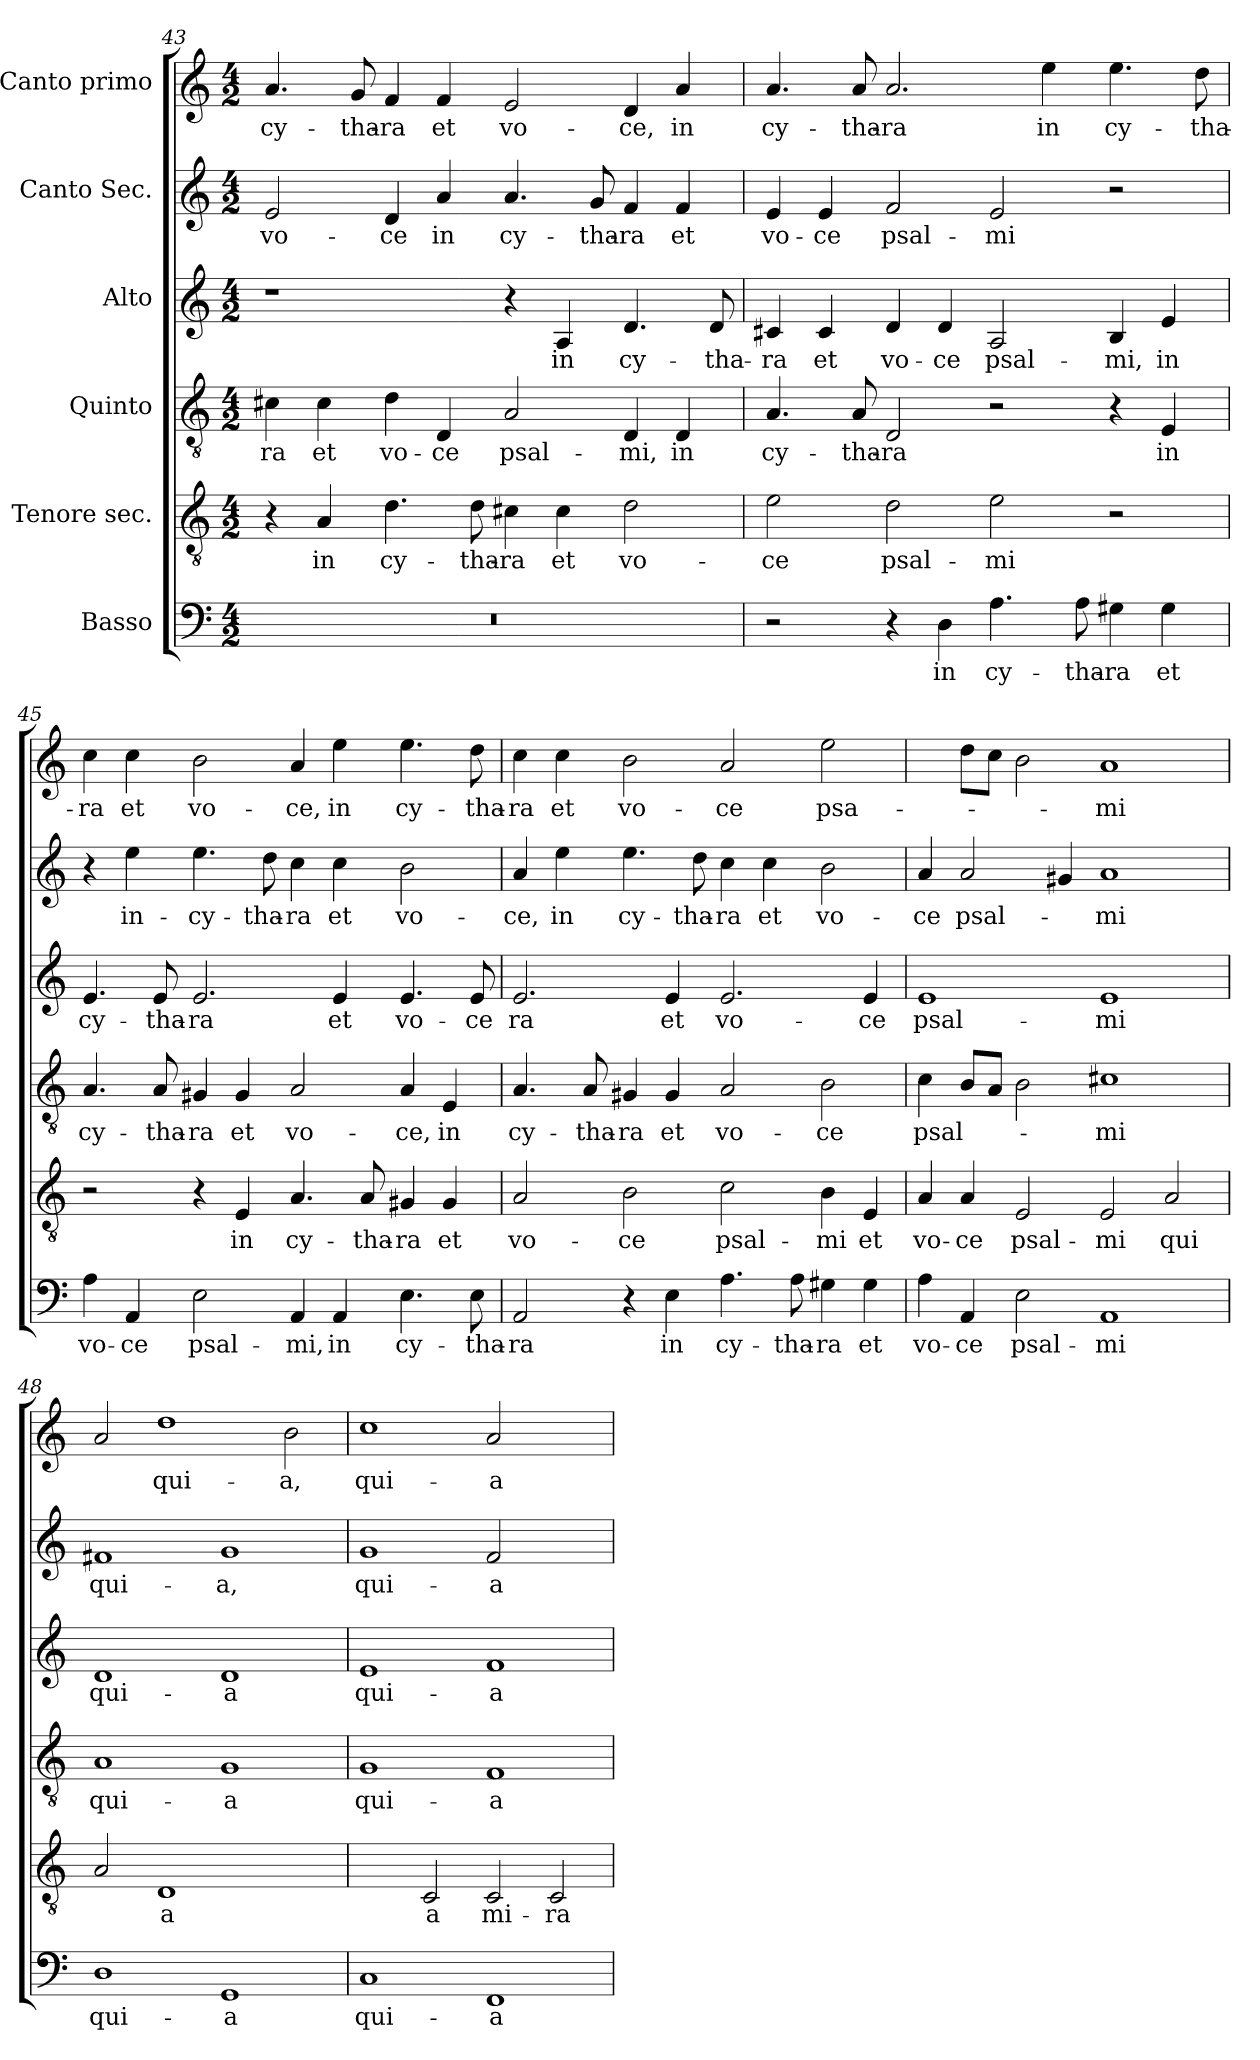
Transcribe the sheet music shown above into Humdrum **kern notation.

**kern	**text	**kern	**text	**kern	**text	**kern	**text	**kern	**text	**kern	**text
*part6	*part6	*part5	*part5	*part4	*part4	*part3	*part3	*part2	*part2	*part1	*part1
*staff6	*staff6	*staff5	*staff5	*staff4	*staff4	*staff3	*staff3	*staff2	*staff2	*staff1	*staff1
*I"Basso	*	*I"Tenore sec.	*	*I"Quinto	*	*I"Alto	*	*I"Canto Sec.	*	*I"Canto primo	*
*clefF4	*	*clefGv2	*	*clefGv2	*	*clefG2	*	*clefG2	*	*clefG2	*
*k[]	*	*k[]	*	*k[]	*	*k[]	*	*k[]	*	*k[]	*
*M4/2	*	*M4/2	*	*M4/2	*	*M4/2	*	*M4/2	*	*M4/2	*
=43	=43	=43	=43	=43	=43	=43	=43	=43	=43	=43	=43
!	!	!	!	!	!LO:LY:b	!	!	!	!LO:LY:b	!	!LO:LY:b
0r	.	4r	.	4c#X\	-­ra	1r	.	2e/	vo-	4.a/	cy-
!	!	!	!LO:LY:b	!	!LO:LY:b	!	!	!	!	!	!
.	.	4A/	in	4c#\	et	.	.	.	.	.	.
!	!	!	!	!	!	!	!	!	!	!	!LO:LY:b
.	.	.	.	.	.	.	.	.	.	8g/	-tha-
!	!	!	!LO:LY:b	!	!LO:LY:b	!	!	!	!LO:LY:b	!	!LO:LY:b
.	.	4.d\	cy-	4d\	vo-	.	.	4d/	-ce	4f/	-ra
!	!	!	!	!	!LO:LY:b	!	!	!	!LO:LY:b	!	!LO:LY:b
.	.	.	.	4D/	-ce	.	.	4a/	in	4f/	et
!	!	!	!LO:LY:b	!	!	!	!	!	!	!	!
.	.	8d\	-tha-	.	.	.	.	.	.	.	.
!	!	!	!LO:LY:b	!	!LO:LY:b	!	!	!	!LO:LY:b	!	!LO:LY:b
.	.	4c#X\	-ra	2A/	psal-	4r	.	4.a/	cy-	2e/	vo-
!	!	!	!LO:LY:b	!	!	!	!LO:LY:b	!	!	!	!
.	.	4c#\	et	.	.	4A/	in	.	.	.	.
!	!	!	!	!	!	!	!	!	!LO:LY:b	!	!
.	.	.	.	.	.	.	.	8g/	-tha-	.	.
!	!	!	!LO:LY:b	!	!LO:LY:b	!	!LO:LY:b	!	!LO:LY:b	!	!LO:LY:b
.	.	2d\	vo-	4D/	-mi,	4.d/	cy-	4f/	-ra	4d/	-ce,
!	!	!	!	!	!LO:LY:b	!	!	!	!LO:LY:b	!	!LO:LY:b
.	.	.	.	4D/	in	.	.	4f/	et	4a/	in
!	!	!	!	!	!	!	!LO:LY:b	!	!	!	!
.	.	.	.	.	.	8d/	-tha-	.	.	.	.
=44	=44	=44	=44	=44	=44	=44	=44	=44	=44	=44	=44
!	!	!	!LO:LY:b	!	!LO:LY:b	!	!LO:LY:b	!	!LO:LY:b	!	!LO:LY:b
2r	.	2e\	-ce	4.A/	cy-	4c#X/	-ra	4e/	vo-	4.a/	cy-
!	!	!	!	!	!	!	!LO:LY:b	!	!LO:LY:b	!	!
.	.	.	.	.	.	4c#/	et	4e/	-ce	.	.
!	!	!	!	!	!LO:LY:b	!	!	!	!	!	!LO:LY:b
.	.	.	.	8A/	-tha-	.	.	.	.	8a/	-tha-
!	!	!	!LO:LY:b	!	!LO:LY:b	!	!LO:LY:b	!	!LO:LY:b	!	!LO:LY:b
4r	.	2d\	psal-	2D/	-ra	4d/	vo-	2f/	psal-	2.a/	-ra
!	!LO:LY:b	!	!	!	!	!	!LO:LY:b	!	!	!	!
4D\	in	.	.	.	.	4d/	-ce	.	.	.	.
!	!LO:LY:b	!	!LO:LY:b	!	!	!	!LO:LY:b	!	!LO:LY:b	!	!
4.A\	cy-	2e\	-mi	2r	.	2A/	psal-	2e/	-mi	.	.
!	!	!	!	!	!	!	!	!	!	!	!LO:LY:b
.	.	.	.	.	.	.	.	.	.	4ee\	in
!	!LO:LY:b	!	!	!	!	!	!	!	!	!	!
8A\	-tha-	.	.	.	.	.	.	.	.	.	.
!	!LO:LY:b	!	!	!	!	!	!LO:LY:b	!	!	!	!LO:LY:b
4G#X\	-ra	2r	.	4r	.	4B/	-mi,	2r	.	4.ee\	cy-
!	!LO:LY:b	!	!	!	!LO:LY:b	!	!LO:LY:b	!	!	!	!
4G#\	et	.	.	4E/	in	4e/	in	.	.	.	.
!	!	!	!	!	!	!	!	!	!	!	!LO:LY:b
.	.	.	.	.	.	.	.	.	.	8dd\	-tha-
!!LO:LB:g=z
=45	=45	=45	=45	=45	=45	=45	=45	=45	=45	=45	=45
!	!LO:LY:b	!	!	!	!LO:LY:b	!	!LO:LY:b	!	!	!	!LO:LY:b
4A\	vo-	2r	.	4.A/	cy-	4.e/	cy-	4r	.	4cc\	-­ra
!	!LO:LY:b	!	!	!	!	!	!	!	!LO:LY:b	!	!LO:LY:b
4AA/	-ce	.	.	.	.	.	.	4ee\	in-	4cc\	et
!	!	!	!	!	!LO:LY:b	!	!LO:LY:b	!	!	!	!
.	.	.	.	8A/	-tha-	8e/	-tha-	.	.	.	.
!	!LO:LY:b	!	!	!	!LO:LY:b	!	!LO:LY:b	!	!LO:LY:b	!	!LO:LY:b
2E\	psal-	4r	.	4G#X/	-ra	2.e/	-ra	4.ee\	-cy-	2b\	vo-
!	!	!	!LO:LY:b	!	!LO:LY:b	!	!	!	!	!	!
.	.	4E/	in	4G#/	et	.	.	.	.	.	.
!	!	!	!	!	!	!	!	!	!LO:LY:b	!	!
.	.	.	.	.	.	.	.	8dd\	-tha-	.	.
!	!LO:LY:b	!	!LO:LY:b	!	!LO:LY:b	!	!	!	!LO:LY:b	!	!LO:LY:b
4AA/	-mi,	4.A/	cy-	2A/	vo-	.	.	4cc\	-ra	4a/	-ce,
!	!LO:LY:b	!	!	!	!	!	!LO:LY:b	!	!LO:LY:b	!	!LO:LY:b
4AA/	in	.	.	.	.	4e/	et	4cc\	et	4ee\	in
!	!	!	!LO:LY:b	!	!	!	!	!	!	!	!
.	.	8A/	-tha-	.	.	.	.	.	.	.	.
!	!LO:LY:b	!	!LO:LY:b	!	!LO:LY:b	!	!LO:LY:b	!	!LO:LY:b	!	!LO:LY:b
4.E\	cy-	4G#X/	-ra	4A/	-ce,	4.e/	vo-	2b\	vo-	4.ee\	cy-
!	!	!	!LO:LY:b	!	!LO:LY:b	!	!	!	!	!	!
.	.	4G#/	et	4E/	in	.	.	.	.	.	.
!	!LO:LY:b	!	!	!	!	!	!LO:LY:b	!	!	!	!LO:LY:b
8E\	-tha-	.	.	.	.	8e/	-ce	.	.	8dd\	-tha-
=46	=46	=46	=46	=46	=46	=46	=46	=46	=46	=46	=46
!	!LO:LY:b	!	!LO:LY:b	!	!LO:LY:b	!	!LO:LY:b	!	!LO:LY:b	!	!LO:LY:b
2AA/	-­ra	2A/	vo-	4.A/	cy-	2.e/	­ra	4a/	-­ce,	4cc\	-­ra
!	!	!	!	!	!	!	!	!	!LO:LY:b	!	!LO:LY:b
.	.	.	.	.	.	.	.	4ee\	in	4cc\	et
!	!	!	!	!	!LO:LY:b	!	!	!	!	!	!
.	.	.	.	8A/	-tha-	.	.	.	.	.	.
!	!	!	!LO:LY:b	!	!LO:LY:b	!	!	!	!LO:LY:b	!	!LO:LY:b
4r	.	2B\	-ce	4G#X/	-ra	.	.	4.ee\	cy-	2b\	vo-
!	!LO:LY:b	!	!	!	!LO:LY:b	!	!LO:LY:b	!	!	!	!
4E\	in	.	.	4G#/	et	4e/	et	.	.	.	.
!	!	!	!	!	!	!	!	!	!LO:LY:b	!	!
.	.	.	.	.	.	.	.	8dd\	-tha-	.	.
!	!LO:LY:b	!	!LO:LY:b	!	!LO:LY:b	!	!LO:LY:b	!	!LO:LY:b	!	!LO:LY:b
4.A\	cy-	2c\	psal-	2A/	vo-	2.e/	vo-	4cc\	-ra	2a/	-ce
!	!	!	!	!	!	!	!	!	!LO:LY:b	!	!
.	.	.	.	.	.	.	.	4cc\	et	.	.
!	!LO:LY:b	!	!	!	!	!	!	!	!	!	!
8A\	-tha-	.	.	.	.	.	.	.	.	.	.
!	!LO:LY:b	!	!LO:LY:b	!	!LO:LY:b	!	!	!	!LO:LY:b	!	!LO:LY:b
4G#X\	-ra	4B\	-mi	2B\	-ce	.	.	2b\	vo-	2ee\	psa-
!	!LO:LY:b	!	!LO:LY:b	!	!	!	!LO:LY:b	!	!	!	!
4G#\	et	4E/	et	.	.	4e/	-ce	.	.	.	.
=47	=47	=47	=47	=47	=47	=47	=47	=47	=47	=47	=47
!	!LO:LY:b	!	!LO:LY:b	!	!LO:LY:b	!	!LO:LY:b	!	!LO:LY:b	!	!
4A\	vo-	4A/	vo-	4c\	psal-	1e	psal-	4a/	-ce	4ee\yy	.
!	!LO:LY:b	!	!LO:LY:b	!	!	!	!	!	!LO:LY:b	!	!
4AA/	-ce	4A/	-ce	8B/L	.	.	.	2a/	psal-	8dd\L	.
.	.	.	.	8A/J	.	.	.	.	.	8cc\J	.
!	!LO:LY:b	!	!LO:LY:b	!	!	!	!	!	!	!	!
2E\	psal-	2E/	psal-	2B\	.	.	.	.	.	2b\	.
.	.	.	.	.	.	.	.	4g#X/	.	.	.
!	!LO:LY:b	!	!LO:LY:b	!	!LO:LY:b	!	!LO:LY:b	!	!LO:LY:b	!	!LO:LY:b
1AA	-mi	2E/	-mi	1c#X	-mi	1e	-mi	1a	-mi	1a	-mi
!	!	!	!LO:LY:b	!	!	!	!	!	!	!	!
.	.	2A/	qui	.	.	.	.	.	.	.	.
!!LO:PB:g=z
=48	=48	=48	=48	=48	=48	=48	=48	=48	=48	=48	=48
!	!LO:LY:b	!	!	!	!LO:LY:b	!	!LO:LY:b	!	!LO:LY:b	!	!
1D	qui-	2A/	.	1A	qui-	1d	qui-	1f#X	qui-	2a/	.
!	!	!	!LO:LY:b	!	!	!	!	!	!	!	!LO:LY:b
.	.	1D	a	.	.	.	.	.	.	1dd	qui-
!	!LO:LY:b	!	!	!	!LO:LY:b	!	!LO:LY:b	!	!LO:LY:b	!	!
1GG	-a	.	.	1G	-a	1d	-a	1g	-a,	.	.
!	!	!	!LO:LY:b	!	!	!	!	!	!	!	!LO:LY:b
.	.	2G/yy	qui-	.	.	.	.	.	.	2b\	-a,
=49	=49	=49	=49	=49	=49	=49	=49	=49	=49	=49	=49
!	!LO:LY:b	!	!	!	!LO:LY:b	!	!LO:LY:b	!	!LO:LY:b	!	!LO:LY:b
1C	qui-	2G/yy	.	1G	qui-	1e	qui-	1g	qui-	1cc	qui-
!	!	!	!LO:LY:b	!	!	!	!	!	!	!	!
.	.	2C/	-a	.	.	.	.	.	.	.	.
!	!LO:LY:b	!	!LO:LY:b	!	!LO:LY:b	!	!LO:LY:b	!	!LO:LY:b	!	!LO:LY:b
1FF	-a	2C/	mi-	1F	-a	1f	-a	2f/	-a	2a/	-a
!	!	!	!LO:LY:b	!	!	!	!	!	!LO:LY:b	!	!LO:LY:b
.	.	2C/	-ra	.	.	.	.	2a/yy	mi-	2cc\yy	mi-
=	=	=	=	=	=	=	=	=	=	=	=
*-	*-	*-	*-	*-	*-	*-	*-	*-	*-	*-	*-
